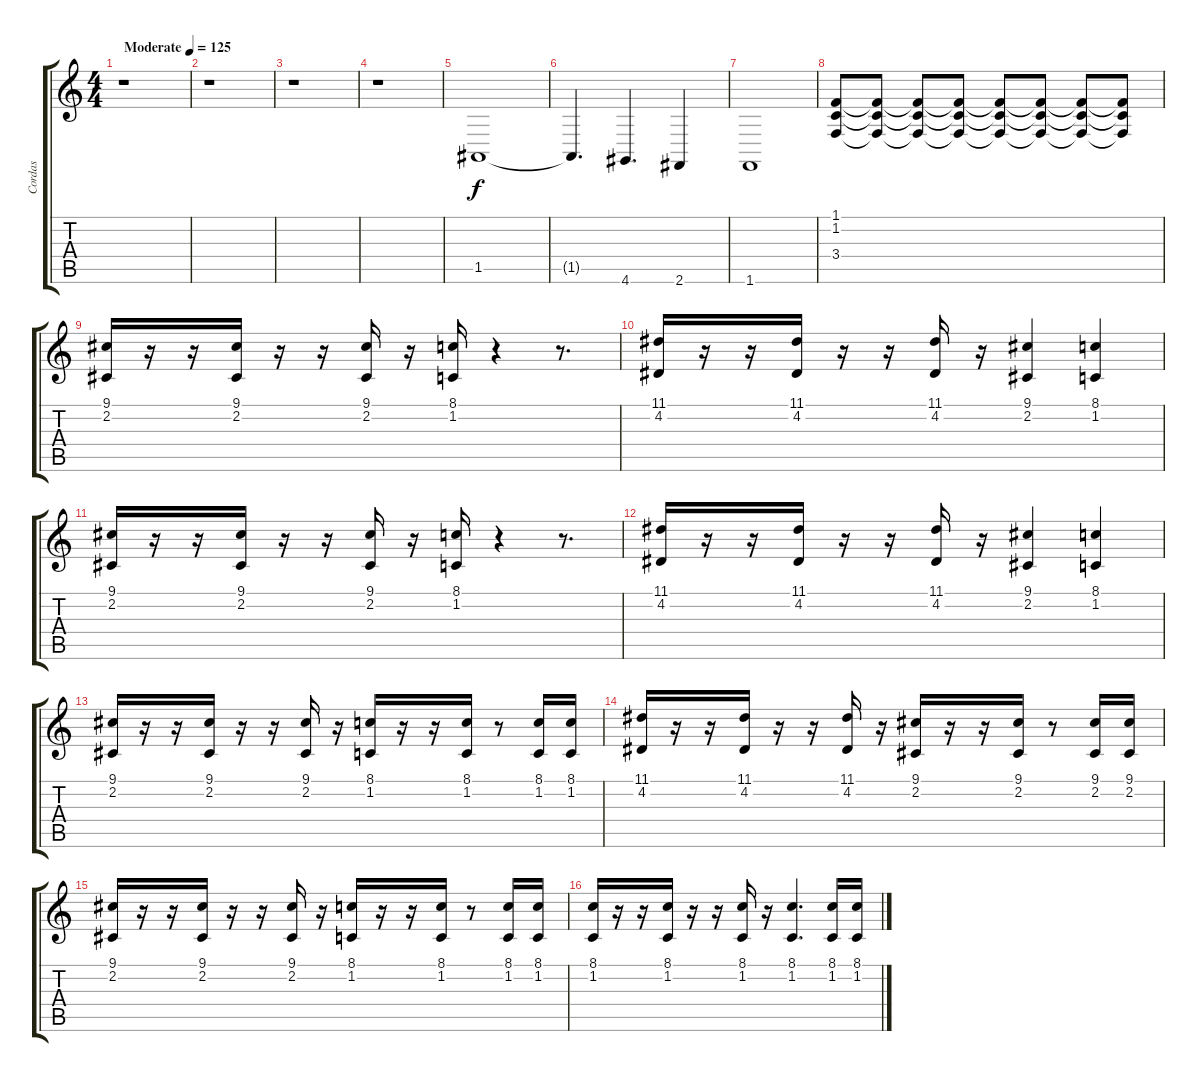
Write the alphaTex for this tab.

\track ("Cordas" "Cordas") {instrument stringensemble1}
\staff {score tabs}
\tuning (E4 B3 G3 D3 A2 E2) {hide}
\ts (4 4)
\tempo (125 "Moderate")
\clef g2
\ks c
r.1{dy f instrument stringensemble1} |
r.1 |
r.1 |
r.1 |
1.5.1 |
1.5{t}.4{d} 4.6.4{d} 2.6.4 |
1.6.1 |
(1.1 1.2 3.4).8{volume 8} (1.1{t} 1.2{t} 3.4{t}).8{volume 9} (1.1{t} 1.2{t} 3.4{t}).8{volume 10} (1.1{t} 1.2{t} 3.4{t}).8{volume 11} (1.1{t} 1.2{t} 3.4{t}).8{volume 12} (1.1{t} 1.2{t} 3.4{t}).8{volume 14} (1.1{t} 1.2{t} 3.4{t}).8{volume 16} (1.1{t} 1.2{t} 3.4{t}).8{volume 16} |
(9.1 2.2).16{volume 16} r.16 r.16 (9.1 2.2).16 r.16 r.16 (9.1 2.2).16 r.16 (8.1 1.2).16 r.4 r.8{d} |
(11.1 4.2).16 r.16 r.16 (11.1 4.2).16 r.16 r.16 (11.1 4.2).16 r.16 (9.1 2.2).4 (8.1 1.2).4 |
(9.1 2.2).16 r.16 r.16 (9.1 2.2).16 r.16 r.16 (9.1 2.2).16 r.16 (8.1 1.2).16 r.4 r.8{d} |
(11.1 4.2).16 r.16 r.16 (11.1 4.2).16 r.16 r.16 (11.1 4.2).16 r.16 (9.1 2.2).4 (8.1 1.2).4 |
(9.1 2.2).16 r.16 r.16 (9.1 2.2).16 r.16 r.16 (9.1 2.2).16 r.16 (8.1 1.2).16 r.16 r.16 (8.1 1.2).16 r.8 (8.1 1.2).16 (8.1 1.2).16 |
(11.1 4.2).16 r.16 r.16 (11.1 4.2).16 r.16 r.16 (11.1 4.2).16 r.16 (9.1 2.2).16 r.16 r.16 (9.1 2.2).16 r.8 (9.1 2.2).16 (9.1 2.2).16 |
(9.1 2.2).16 r.16 r.16 (9.1 2.2).16 r.16 r.16 (9.1 2.2).16 r.16 (8.1 1.2).16 r.16 r.16 (8.1 1.2).16 r.8 (8.1 1.2).16 (8.1 1.2).16 |
(8.1 1.2).16 r.16 r.16 (8.1 1.2).16 r.16 r.16 (8.1 1.2).16 r.16 (8.1 1.2).4{d} (8.1 1.2).16 (8.1 1.2).16
